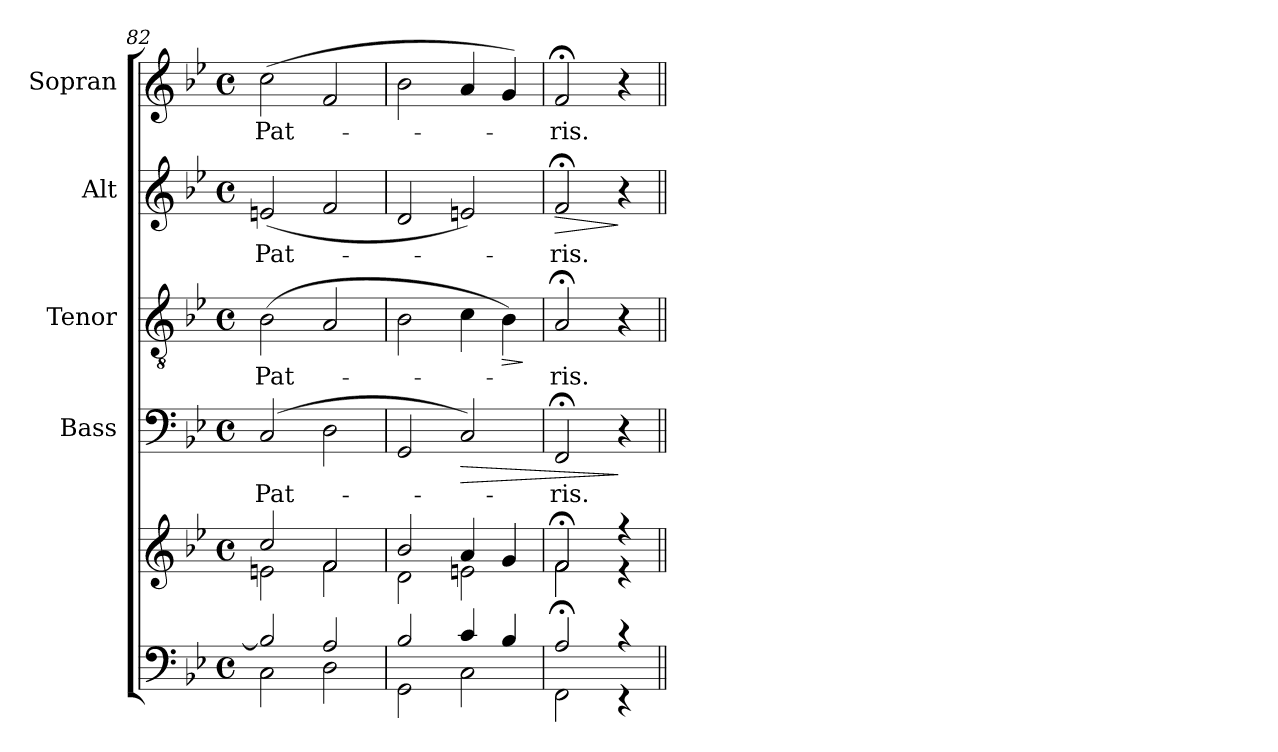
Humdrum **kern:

**kern	**kern	**kern	**text	**dynam	**kern	**text	**dynam	**kern	**text	**dynam	**kern	**text
*part5	*part5	*part4	*part4	*part4	*part3	*part3	*part3	*part2	*part2	*part2	*part1	*part1
*staff6	*staff5	*staff4	*staff4	*staff4	*staff3	*staff3	*staff3	*staff2	*staff2	*staff2	*staff1	*staff1
*	*	*I"Bass	*	*	*I"Tenor	*	*	*I"Alt	*	*	*I"Sopran	*
*	*	*I'B.	*	*	*I'T.	*	*	*I'A.	*	*	*I'S.	*
*clefF4	*clefG2	*clefF4	*	*	*clefGv2	*	*	*clefG2	*	*	*clefG2	*
*k[b-e-]	*k[b-e-]	*k[b-e-]	*	*	*k[b-e-]	*	*	*k[b-e-]	*	*	*k[b-e-]	*
*B-:	*B-:	*B-:	*	*	*B-:	*	*	*B-:	*	*	*B-:	*
*M4/4	*M4/4	*M4/4	*	*	*M4/4	*	*	*M4/4	*	*	*M4/4	*
*met(c)	*met(c)	*met(c)	*	*	*met(c)	*	*	*met(c)	*	*	*met(c)	*
=82	=82	=82	=82	=82	=82	=82	=82	=82	=82	=82	=82	=82
*^	*^	*	*	*	*	*	*	*	*	*	*	*
!	!	!	!	!	!LO:LY:b	!	!	!LO:LY:b	!	!	!LO:LY:b	!	!	!LO:LY:b
2B-/]	2C\	2cc/	2en\	(2C/	Pat-	.	(>2B-\	Pat-	.	(<2en/	Pat-	.	(>2cc\	Pat-
2A/	2D\	2f/	2f\	2D\	.	.	2A/	.	.	2f/	.	.	2f/	.
=83	=83	=83	=83	=83	=83	=83	=83	=83	=83	=83	=83	=83	=83	=83
2B-/	2GG\	2b-/	2d\	2GG/	.	.	2B-\	.	.	2d/	.	.	2b-\	.
!	!	!	!	!	!	!LO:HP:b	!	!	!	!	!	!	!	!
4c/	2C\	4a/	2en\	2C/)	.	>	4c\	.	.	2en/)	.	.	4a/	.
!	!	!	!	!	!	!	!	!	!LO:HP:b	!	!	!	!	!
4B-/	.	4g/	.	.	.	.	4B-\)	.	>	.	.	.	4g/)	.
*v	*v	*	*	*	*	*	*	*	*	*	*	*	*	*
*	*v	*v	*	*	*	*	*	*	*	*	*	*	*
.	.	.	.	.	.	.	]	.	.	.	.	.
=84	=84	=84	=84	=84	=84	=84	=84	=84	=84	=84	=84	=84
*^	*^	*	*	*	*	*	*	*	*	*	*	*
!	!	!	!	!	!LO:LY:b	!	!	!LO:LY:b	!	!	!LO:LY:b	!LO:HP:b	!	!LO:LY:b
2A;/	2FF\	2f;</	2f\	2FF;</	-ris.	.	2A;</	-ris.	.	2f;</	-ris.	>	2f;</	-ris.
4r	4r	4r	4r	4r	.	]	4r	.	.	4r	.	]	4r	.
*v	*v	*	*	*	*	*	*	*	*	*	*	*	*	*
*	*v	*v	*	*	*	*	*	*	*	*	*	*	*
=||	=||	=||	=||	=||	=||	=||	=||	=||	=||	=||	=||	=||
*-	*-	*-	*-	*-	*-	*-	*-	*-	*-	*-	*-	*-
